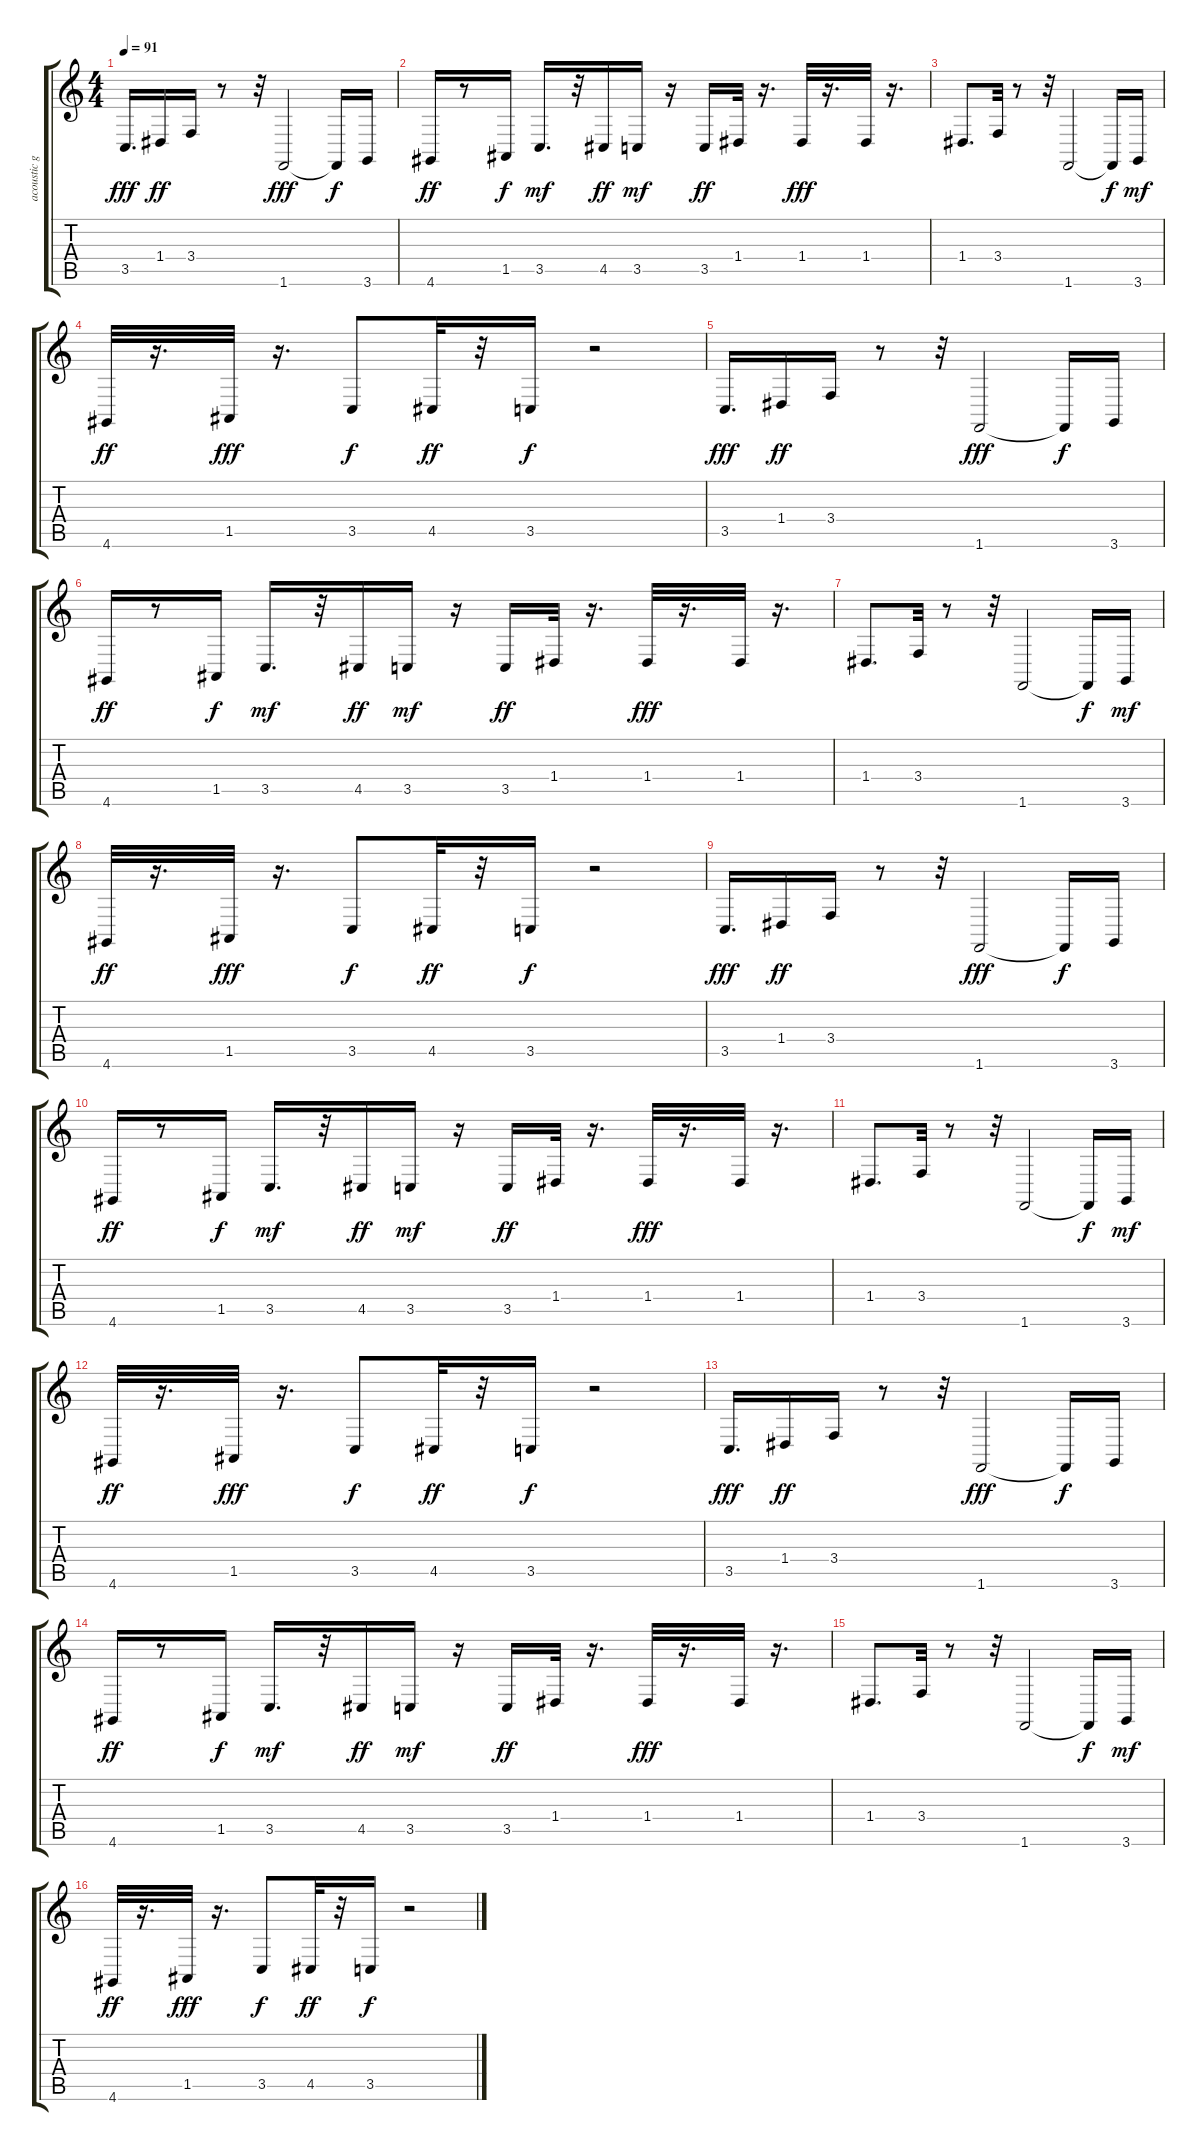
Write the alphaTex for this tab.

\track ("acoustic grand" "acoustic g") {instrument acousticgrandpiano}
\staff {score tabs}
\tuning (E4 B3 G3 D3 A2 E2) {hide}
\ts (4 4)
\tempo 91
\clef g2
\ks c
3.5.16{d dy fff} 1.4.16{dy ff} 3.4.16 r.8 r.32 1.6.2{dy fff} 1.6{t}.16{dy f} 3.6.16 |
4.6.16{dy ff} r.8 1.5.16{dy f} 3.5.16{d dy mf} r.32 4.5.16{dy ff} 3.5.16{dy mf} r.16 3.5.16{dy ff} 1.4.32 r.16{d} 1.4.32{dy fff} r.16{d} 1.4.32 r.16{d} |
1.4.8{d} 3.4.32 r.8 r.32 1.6.2 1.6{t}.16{dy f} 3.6.16{dy mf} |
4.6.32{dy ff} r.16{d} 1.5.32{dy fff} r.16{d} 3.5.8{dy f} 4.5.32{dy ff} r.32 3.5.16{dy f} r.2 |
3.5.16{d dy fff} 1.4.16{dy ff} 3.4.16 r.8 r.32 1.6.2{dy fff} 1.6{t}.16{dy f} 3.6.16 |
4.6.16{dy ff} r.8 1.5.16{dy f} 3.5.16{d dy mf} r.32 4.5.16{dy ff} 3.5.16{dy mf} r.16 3.5.16{dy ff} 1.4.32 r.16{d} 1.4.32{dy fff} r.16{d} 1.4.32 r.16{d} |
1.4.8{d} 3.4.32 r.8 r.32 1.6.2 1.6{t}.16{dy f} 3.6.16{dy mf} |
4.6.32{dy ff} r.16{d} 1.5.32{dy fff} r.16{d} 3.5.8{dy f} 4.5.32{dy ff} r.32 3.5.16{dy f} r.2 |
3.5.16{d dy fff} 1.4.16{dy ff} 3.4.16 r.8 r.32 1.6.2{dy fff} 1.6{t}.16{dy f} 3.6.16 |
4.6.16{dy ff} r.8 1.5.16{dy f} 3.5.16{d dy mf} r.32 4.5.16{dy ff} 3.5.16{dy mf} r.16 3.5.16{dy ff} 1.4.32 r.16{d} 1.4.32{dy fff} r.16{d} 1.4.32 r.16{d} |
1.4.8{d} 3.4.32 r.8 r.32 1.6.2 1.6{t}.16{dy f} 3.6.16{dy mf} |
4.6.32{dy ff} r.16{d} 1.5.32{dy fff} r.16{d} 3.5.8{dy f} 4.5.32{dy ff} r.32 3.5.16{dy f} r.2 |
3.5.16{d dy fff} 1.4.16{dy ff} 3.4.16 r.8 r.32 1.6.2{dy fff} 1.6{t}.16{dy f} 3.6.16 |
4.6.16{dy ff} r.8 1.5.16{dy f} 3.5.16{d dy mf} r.32 4.5.16{dy ff} 3.5.16{dy mf} r.16 3.5.16{dy ff} 1.4.32 r.16{d} 1.4.32{dy fff} r.16{d} 1.4.32 r.16{d} |
1.4.8{d} 3.4.32 r.8 r.32 1.6.2 1.6{t}.16{dy f} 3.6.16{dy mf} |
4.6.32{dy ff} r.16{d} 1.5.32{dy fff} r.16{d} 3.5.8{dy f} 4.5.32{dy ff} r.32 3.5.16{dy f} r.2
